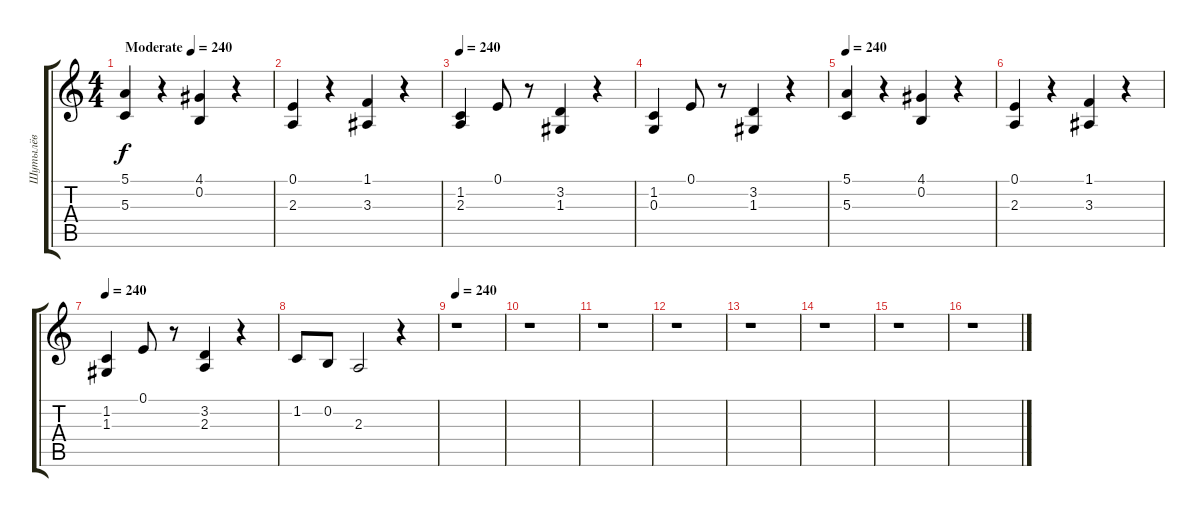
\track ("Шутылёв" "Шутылёв") {instrument trumpet}
\staff {score tabs}
\tuning (E4 B3 G3 D3 A2 E2) {hide}
\ts (4 4)
\tempo (240 "Moderate")
\clef g2
\ks c
(5.1 5.3).4{dy f instrument trumpet} r.4 (4.1 0.2).4 r.4 |
(0.1 2.3).4 r.4 (1.1 3.3).4 r.4 |
\tempo 240
(1.2 2.3).4 0.1.8 r.8 (3.2 1.3).4 r.4 |
(1.2 0.3).4 0.1.8 r.8 (3.2 1.3).4 r.4 |
\tempo 240
(5.1 5.3).4 r.4 (4.1 0.2).4 r.4 |
(0.1 2.3).4 r.4 (1.1 3.3).4 r.4 |
\tempo 240
(1.2 1.3).4 0.1.8 r.8 (3.2 2.3).4 r.4 |
1.2.8 0.2.8 2.3.2 r.4 |
\tempo 240
r.1 |
r.1 |
r.1 |
r.1 |
r.1 |
r.1 |
r.1 |
r.1
